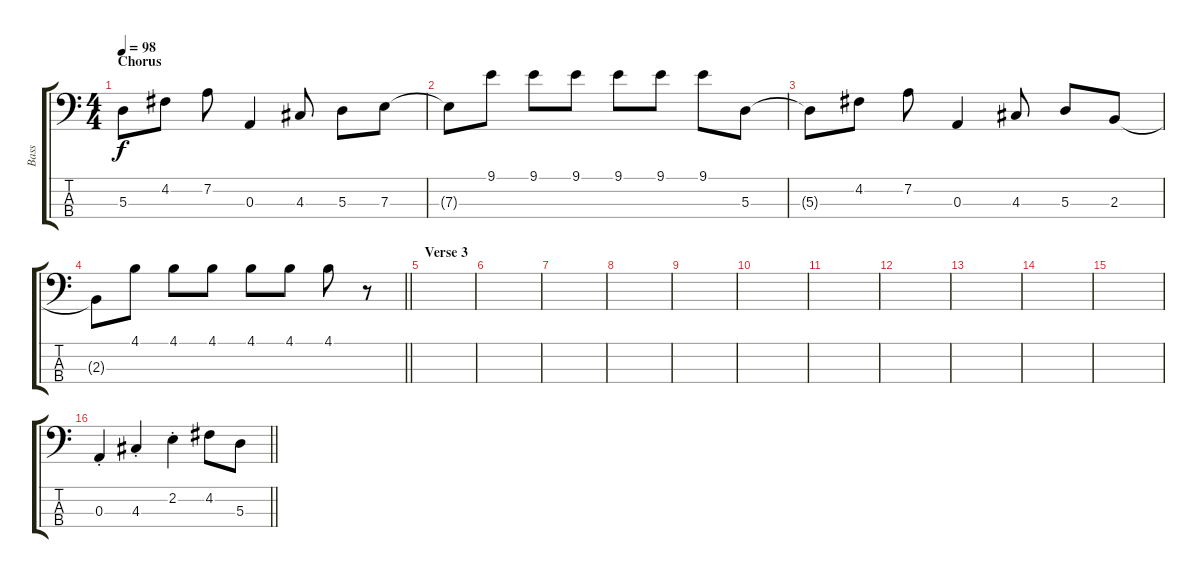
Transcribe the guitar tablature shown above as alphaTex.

\track ("Bass" "Bass") {instrument electricbassfinger}
\staff {score tabs}
\tuning (G2 D2 A1 E1) {hide}
\ts (4 4)
\section ("" "Chorus")
\tempo 98
\clef f4
\ks c
5.3{t}.8{dy f} 4.2.8 7.2.8 0.3.4 4.3.8 5.3.8 7.3.8 |
7.3{t}.8 9.1.8 9.1.8 9.1.8 9.1.8 9.1.8 9.1.8 5.3.8 |
5.3{t}.8 4.2.8 7.2.8 0.3.4 4.3.8 5.3.8 2.3.8 |
\barLineRight lightlight
2.3{t}.8 4.1.8 4.1.8 4.1.8 4.1.8 4.1.8 4.1.8 r.8 |
\section ("" "Verse 3")
|
|
|
|
|
|
|
|
|
|
|
\barLineRight lightlight
0.3{st}.4 4.3{st}.4 2.2{st}.4 4.2.8 5.3.8
